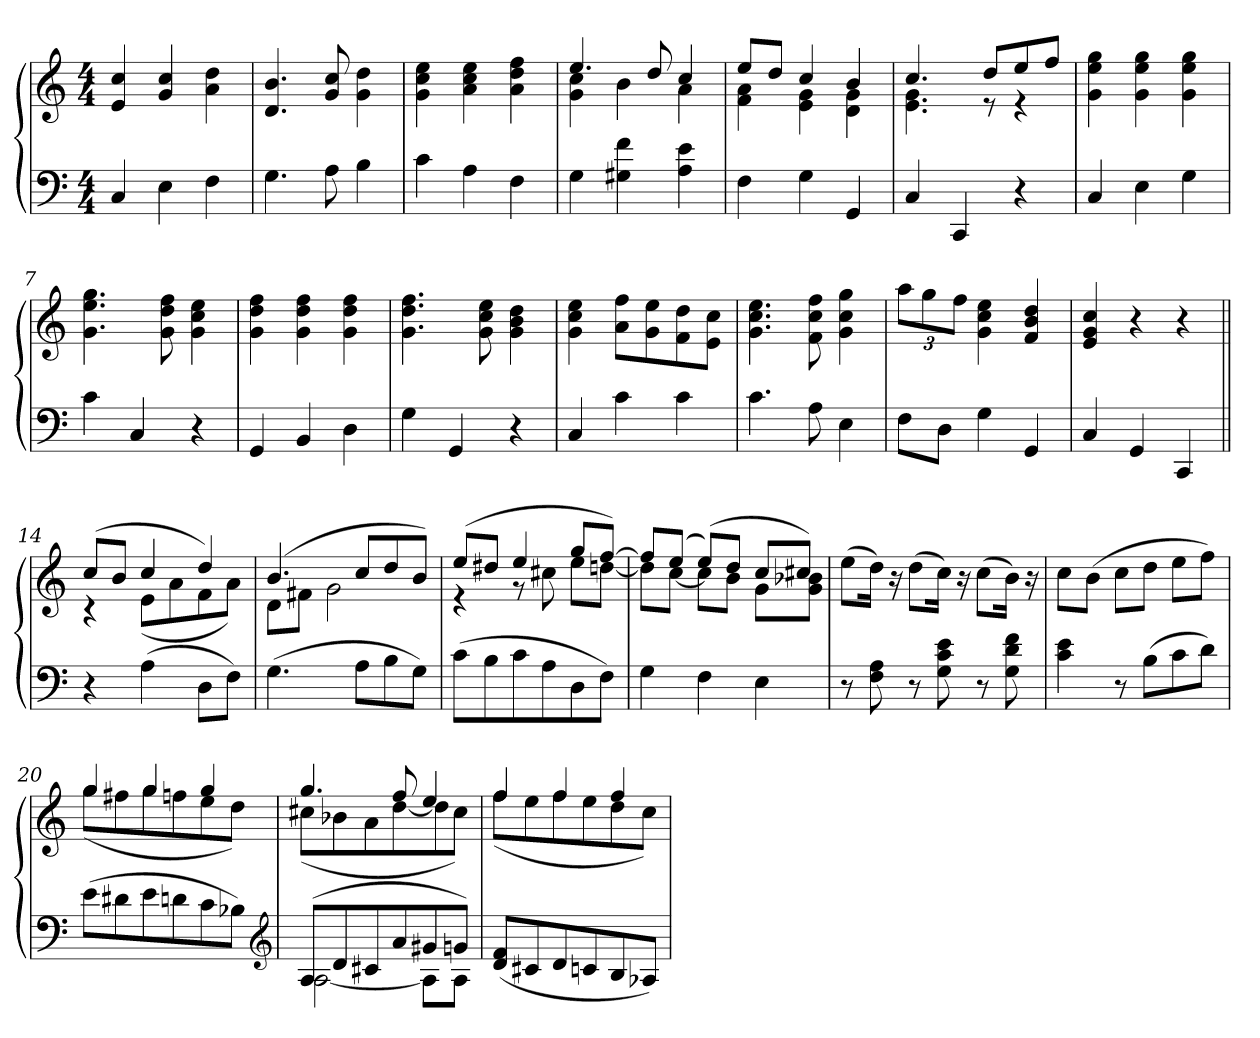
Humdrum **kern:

**kern	**kern
*part1	*part1
*staff2	*staff1
*clefF4	*clefG2
*k[]	*k[]
*M4/4	*M4/4
=	=
4C	4e 4cc
4E	4g 4cc
4F	4a 4dd
=1	=1
4.G	4.d 4.b
8A	8g 8cc
4B	4g 4dd
=2	=2
4c	4g 4cc 4ee
4A	4a 4cc 4ee
4F	4a 4dd 4ff
=3	=3
*	*^
4G	4.ee	4g 4cc
4G#X 4f	.	4b
.	8dd	.
4A 4e	4cc	4a
=4	=4	=4
4F	8eeL	4f 4a
.	8ddJ	.
4G	4cc	4e 4g
4GG	4b	4d 4g
=5	=5	=5
4C	4.cc	4.e 4.g
4CC	.	.
.	8ddL	8r
4r	8ee	4r
.	8ffJ	.
*	*v	*v
=6	=6
4C	4g 4ee 4gg
4E	4g 4ee 4gg
4G	4g 4ee 4gg
=7	=7
4c	4.g 4.ee 4.gg
4C	.
.	8g 8dd 8ff
4r	4g 4cc 4ee
=8	=8
4GG	4g 4dd 4ff
4BB	4g 4dd 4ff
4D	4g 4dd 4ff
=9	=9
4G	4.g 4.dd 4.ff
4GG	.
.	8g 8cc 8ee
4r	4g 4b 4dd
=10	=10
4C	4g 4cc 4ee
4c	8a 8ffL
.	8g 8ee
4c	8f 8dd
.	8e 8ccJ
=11	=11
4.c	4.g 4.cc 4.ee
8A	8f 8cc 8ff
4E	4g 4cc 4gg
=12	=12
8FL	12aaL
.	12gg
8DJ	.
.	12ffJ
4G	4g 4cc 4ee
4GG	4f 4b 4dd
=13	=13
4C	4e 4g 4cc
4GG	4r
4CC	4r
=14||	=14||
*	*^
4r	(8ccL	4r
.	8bJ	.
(4A	4cc	(8eL
.	.	8a
8DL	4dd)	8f
8FJ)	.	8aJ)
=15	=15	=15
(4.G	(4.b	8dL
.	.	8f#XJ
.	.	2g
8AL	8ccL	.
8B	8dd	.
8GJ)	8bJ)	.
=16	=16	=16
(8cL	(8eeL	4r
8B	8dd#XJ	.
8c	4ee	8r
8A	.	8cc#X
8D	8ggL	8eeL
8FJ)	[8ffJ)	[8ddnJ
=17	=17	=17
4G	8ffL]	8ddL]
.	(8eeJ	[8ccJ
4F	(8eeL)	8ccL]
.	8ddJ	8bJ
4E	8ccL	8gL
.	8cc#XJ)	8g 8b-XJ
*	*v	*v
=18	=18
8r	(8eeL
8F 8A	16ddJk)
.	16r
8r	(8ddL
8G 8c 8e	16ccJk)
.	16r
8r	(8ccL
8G 8d 8f	16bJk)
.	16r
=19	=19
4c 4e	8ccL
.	(8bJ
8r	8ccL
(8BL	8ddJ
8c	8eeL
8dJ)	8ffJ)
=20	=20
*	*^
(8eL	4gg	(8ggL
8d#X	.	8ff#X
8e	4gg	8gg
8dn	.	8ffn
8c	4gg	8ee
8B-XJ)	.	8ddJ)
*clefG2	*	*
=21	=21	=21
*^	*	*
(8AL	[2A	4.gg	(8cc#XL
8d	.	.	8b-X
8c#X	.	.	8a
8a	.	8ff	[8dd
8g#X	8AL]	4ee	8dd]
8gnJ)	8AJ	.	8cc#J)
*v	*v	*	*
=22	=22	=22
(8d 8fL	4ff	(8ffL
8c#X	.	8ee
8d	4ff	8ff
8cn	.	8ee
8B	4ff	8dd
8A-XJ)	.	8ccJ)
*	*v	*v
=	=
*-	*-
